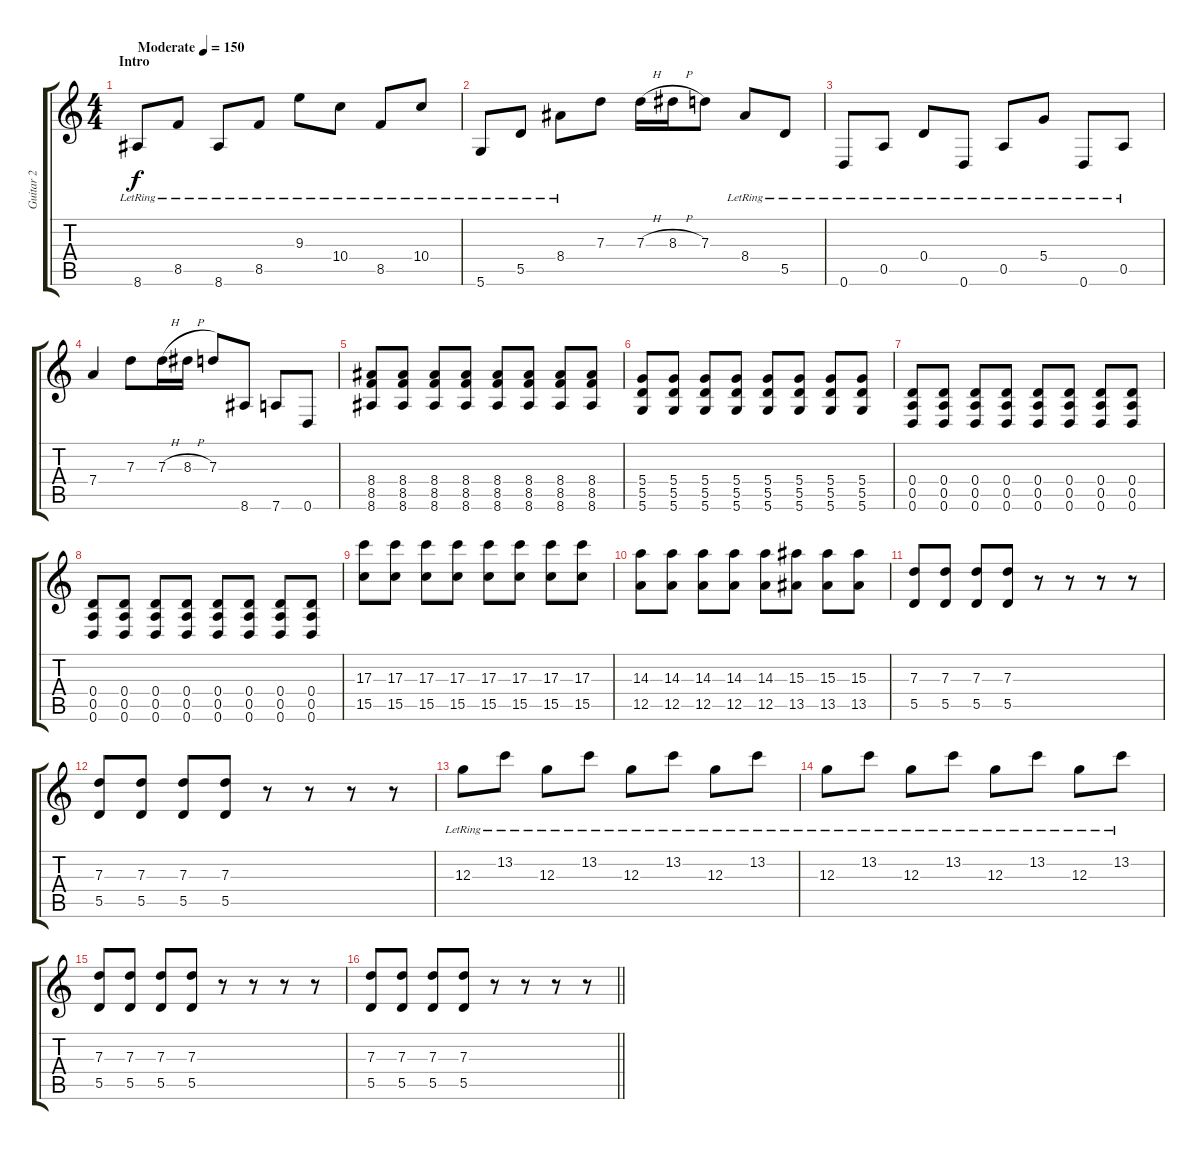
\track ("Guitar 2" "Guitar 2") {instrument overdrivenguitar}
\staff {score tabs}
\tuning (E4 B3 G3 D3 A2 D2) {hide}
\ts (4 4)
\section ("" "Intro")
\tempo (150 "Moderate")
\clef g2
\ks c
8.6{lr}.8{dy f instrument overdrivenguitar} 8.5{lr}.8 8.6{lr}.8 8.5{lr}.8 9.3{lr}.8 10.4{lr}.8 8.5{lr}.8 10.4{lr}.8 |
5.6{lr}.8 5.5{lr}.8 8.4{lr}.8 7.3.8 7.3{h}.16 8.3{h}.16 7.3.8 8.4{lr}.8 5.5{lr}.8 |
0.6{lr}.8 0.5{lr}.8 0.4{lr}.8 0.6{lr}.8 0.5{lr}.8 5.4{lr}.8 0.6{lr}.8 0.5{lr}.8 |
7.4.4 7.3.8 7.3{h}.16 8.3{h}.16 7.3.8 8.6.8 7.6.8 0.6.8 |
(8.4 8.5 8.6).8 (8.4 8.5 8.6).8 (8.4 8.5 8.6).8 (8.4 8.5 8.6).8 (8.4 8.5 8.6).8 (8.4 8.5 8.6).8 (8.4 8.5 8.6).8 (8.4 8.5 8.6).8 |
(5.4 5.5 5.6).8 (5.4 5.5 5.6).8 (5.4 5.5 5.6).8 (5.4 5.5 5.6).8 (5.4 5.5 5.6).8 (5.4 5.5 5.6).8 (5.4 5.5 5.6).8 (5.4 5.5 5.6).8 |
(0.4 0.5 0.6).8 (0.4 0.5 0.6).8 (0.4 0.5 0.6).8 (0.4 0.5 0.6).8 (0.4 0.5 0.6).8 (0.4 0.5 0.6).8 (0.4 0.5 0.6).8 (0.4 0.5 0.6).8 |
(0.4 0.5 0.6).8 (0.4 0.5 0.6).8 (0.4 0.5 0.6).8 (0.4 0.5 0.6).8 (0.4 0.5 0.6).8 (0.4 0.5 0.6).8 (0.4 0.5 0.6).8 (0.4 0.5 0.6).8 |
(17.3 15.5).8 (17.3 15.5).8 (17.3 15.5).8 (17.3 15.5).8 (17.3 15.5).8 (17.3 15.5).8 (17.3 15.5).8 (17.3 15.5).8 |
(14.3 12.5).8 (14.3 12.5).8 (14.3 12.5).8 (14.3 12.5).8 (14.3 12.5).8 (15.3 13.5).8 (15.3 13.5).8 (15.3 13.5).8 |
(7.3 5.5).8 (7.3 5.5).8 (7.3 5.5).8 (7.3 5.5).8 r.8 r.8 r.8 r.8 |
(7.3 5.5).8 (7.3 5.5).8 (7.3 5.5).8 (7.3 5.5).8 r.8 r.8 r.8 r.8 |
12.3{lr}.8 13.2{lr}.8 12.3{lr}.8 13.2{lr}.8 12.3{lr}.8 13.2{lr}.8 12.3{lr}.8 13.2{lr}.8 |
12.3{lr}.8 13.2{lr}.8 12.3{lr}.8 13.2{lr}.8 12.3{lr}.8 13.2{lr}.8 12.3{lr}.8 13.2{lr}.8 |
(7.3 5.5).8 (7.3 5.5).8 (7.3 5.5).8 (7.3 5.5).8 r.8 r.8 r.8 r.8 |
\barLineRight lightlight
(7.3 5.5).8 (7.3 5.5).8 (7.3 5.5).8 (7.3 5.5).8 r.8 r.8 r.8 r.8
